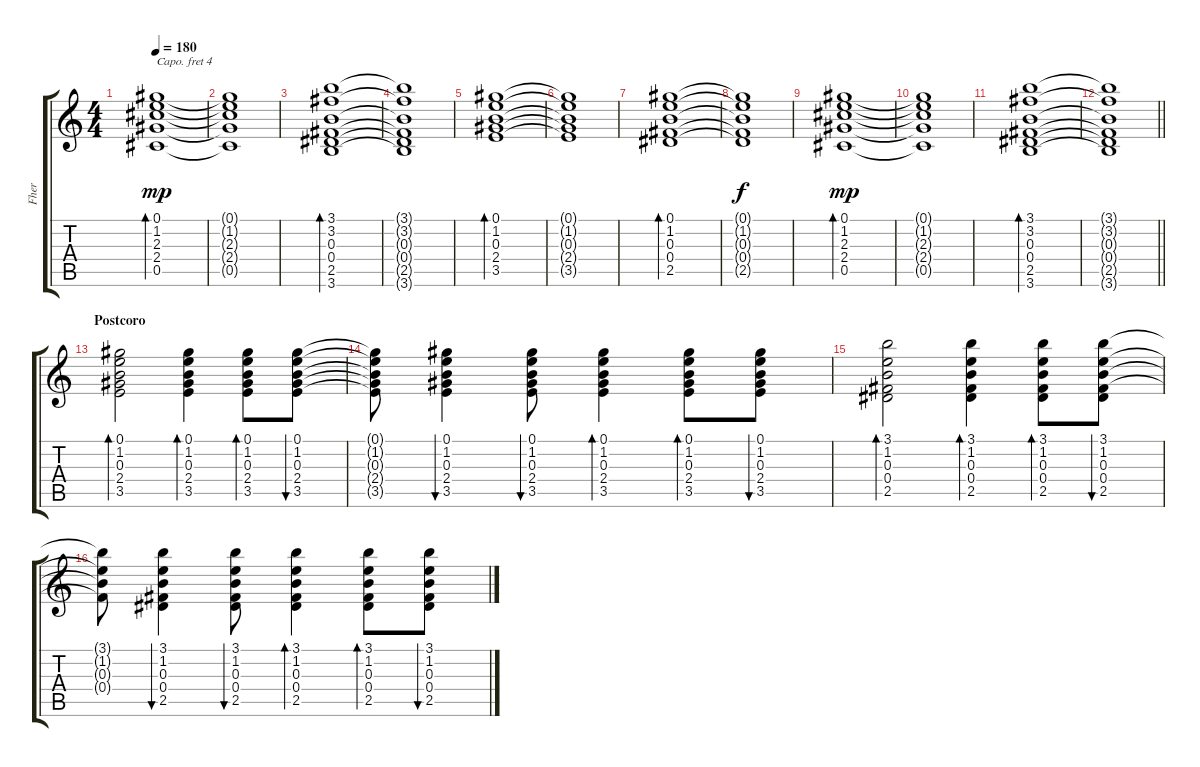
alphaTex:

\track ("Fher" "Fher") {instrument acousticguitarsteel}
\staff {score tabs}
\capo 4
\tuning (E4 B3 G3 D3 A2 E2) {hide}
\ts (4 4)
\tempo 180
\clef g2
\ks c
(0.1 1.2 2.3 2.4 0.5).1{bd 480 dy mp} |
(0.1{t} 1.2{t} 2.3{t} 2.4{t} 0.5{t}).1 |
(3.1 3.2 0.3 0.4 2.5 3.6).1{bd 480} |
(3.1{t} 3.2{t} 0.3{t} 0.4{t} 2.5{t} 3.6{t}).1 |
(0.1 1.2 0.3 2.4 3.5).1{bd 480} |
(0.1{t} 1.2{t} 0.3{t} 2.4{t} 3.5{t}).1 |
(0.1 1.2 0.3 0.4 2.5).1{bd 480} |
(0.1{t} 1.2{t} 0.3{t} 0.4{t} 2.5{t}).1{dy f} |
(0.1 1.2 2.3 2.4 0.5).1{bd 480 dy mp} |
(0.1{t} 1.2{t} 2.3{t} 2.4{t} 0.5{t}).1 |
(3.1 3.2 0.3 0.4 2.5 3.6).1{bd 480} |
\barLineRight lightlight
(3.1{t} 3.2{t} 0.3{t} 0.4{t} 2.5{t} 3.6{t}).1 |
\section ("" "Postcoro")
(0.1 1.2 0.3 2.4 3.5).2{bd 60} (0.1 1.2 0.3 2.4 3.5).4{bd 60} (0.1 1.2 0.3 2.4 3.5).8{bd 60} (0.1 1.2 0.3 2.4 3.5).8{bu 60} |
(0.1{t} 1.2{t} 0.3{t} 2.4{t} 3.5{t}).8 (0.1 1.2 0.3 2.4 3.5).4{bu 60} (0.1 1.2 0.3 2.4 3.5).8{bu 60} (0.1 1.2 0.3 2.4 3.5).4{bd 60} (0.1 1.2 0.3 2.4 3.5).8{bd 60} (0.1 1.2 0.3 2.4 3.5).8{bu 60} |
(3.1 1.2 0.3 0.4 2.5).2{bd 60} (3.1 1.2 0.3 0.4 2.5).4{bd 60} (3.1 1.2 0.3 0.4 2.5).8{bd 60} (3.1 1.2 0.3 0.4 2.5).8{bu 60} |
(3.1{t} 1.2{t} 0.3{t} 0.4{t}).8 (3.1 1.2 0.3 0.4 2.5).4{bu 60} (3.1 1.2 0.3 0.4 2.5).8{bu 60} (3.1 1.2 0.3 0.4 2.5).4{bd 60} (3.1 1.2 0.3 0.4 2.5).8{bd 60} (3.1 1.2 0.3 0.4 2.5).8{bu 60}
